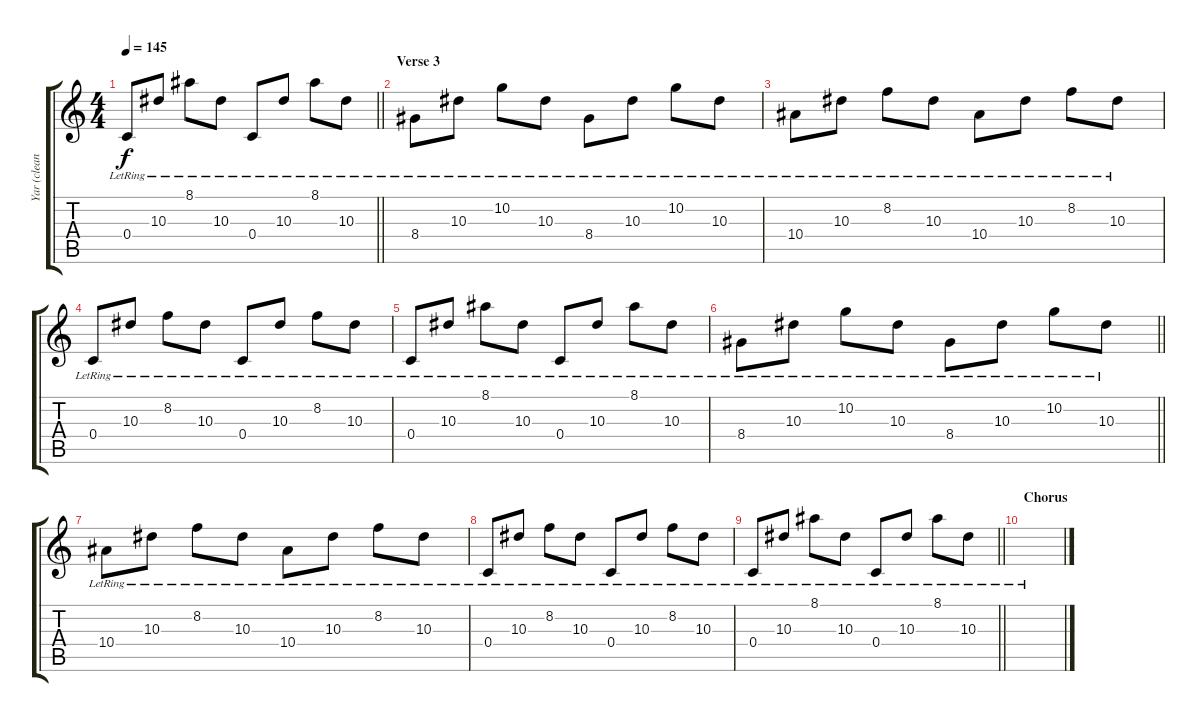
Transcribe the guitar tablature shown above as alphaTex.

\track ("Yar (clean)" "Yar (clean") {instrument electricguitarjazz}
\staff {score tabs}
\tuning (D4 A3 F3 C3 G2 C2) {hide}
\ts (4 4)
\tempo 145
\clef g2
\barLineRight lightlight
\ks c
0.4{lr}.8{dy f} 10.3{lr}.8 8.1{lr}.8 10.3{lr}.8 0.4{lr}.8 10.3{lr}.8 8.1{lr}.8 10.3{lr}.8 |
\section ("" "Verse 3")
8.4{lr}.8 10.3{lr}.8 10.2{lr}.8 10.3{lr}.8 8.4{lr}.8 10.3{lr}.8 10.2{lr}.8 10.3{lr}.8 |
10.4{lr}.8 10.3{lr}.8 8.2{lr}.8 10.3{lr}.8 10.4{lr}.8 10.3{lr}.8 8.2{lr}.8 10.3{lr}.8 |
0.4{lr}.8 10.3{lr}.8 8.2{lr}.8 10.3{lr}.8 0.4{lr}.8 10.3{lr}.8 8.2{lr}.8 10.3{lr}.8 |
0.4{lr}.8 10.3{lr}.8 8.1{lr}.8 10.3{lr}.8 0.4{lr}.8 10.3{lr}.8 8.1{lr}.8 10.3{lr}.8 |
\barLineRight lightlight
8.4{lr}.8 10.3{lr}.8 10.2{lr}.8 10.3{lr}.8 8.4{lr}.8 10.3{lr}.8 10.2{lr}.8 10.3{lr}.8 |
10.4{lr}.8 10.3{lr}.8 8.2{lr}.8 10.3{lr}.8 10.4{lr}.8 10.3{lr}.8 8.2{lr}.8 10.3{lr}.8 |
0.4{lr}.8 10.3{lr}.8 8.2{lr}.8 10.3{lr}.8 0.4{lr}.8 10.3{lr}.8 8.2{lr}.8 10.3{lr}.8 |
\barLineRight lightlight
0.4{lr}.8 10.3{lr}.8 8.1{lr}.8 10.3{lr}.8 0.4{lr}.8 10.3{lr}.8 8.1{lr}.8 10.3{lr}.8 |
\section ("" "Chorus")
